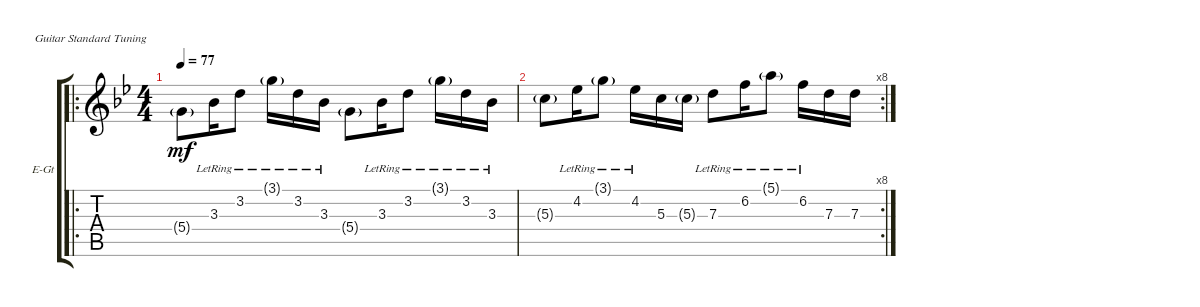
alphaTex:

\defaultSystemsLayout 4
\bracketExtendMode groupsimilarinstruments
\firstSystemTrackNameOrientation horizontal
\otherSystemsTrackNameOrientation horizontal
\track ("Electric Guitar" "E-Gt") {instrument electricguitarclean}
\staff {score tabs}
\tuning (E4 B3 G3 D3 A2 E2)
\ro
\ts (4 4)
\tempo 77
\clef g2
\ks bb
5.4{g}.8{dy mf instrument electricguitarclean} 3.3{lr}.16 3.2{lr}.8 3.1{g lr}.16 3.2{lr}.16 3.3{lr}.16 5.4{g}.8 3.3{lr}.16 3.2{lr}.8 3.1{g lr}.16 3.2{lr}.16 3.3{lr}.16 |
\rc 8
5.3{g}.8 4.2{lr}.16 3.1{g lr}.8 4.2{lr}.16 5.3.16 5.3{g}.16 7.3{lr}.8 6.2{lr}.16 5.1{g lr}.8 6.2{lr}.16 7.3.16 7.3.16
